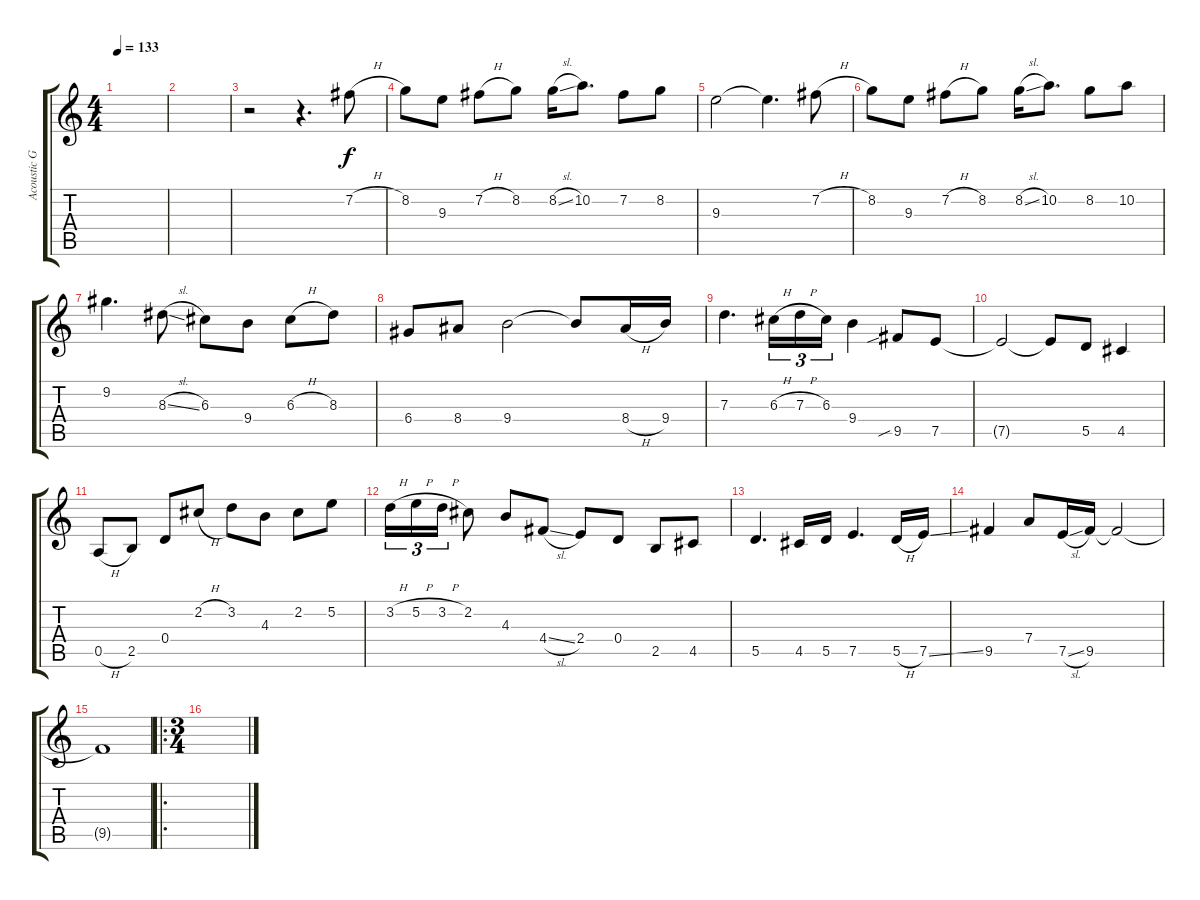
\track ("Acoustic Guitar" "Acoustic G") {instrument acousticguitarsteel}
\staff {score tabs}
\tuning (E4 B3 G3 D3 A2 E2) {hide}
\ts (4 4)
\tempo 133
\clef g2
\ks c
|
|
r.2{volume 15 instrument overdrivenguitar} r.4{d} 7.2{h}.8 |
8.2.8 9.3.8 7.2{h}.8 8.2.8 8.2{sl}.16 10.2.8{d} 7.2.8 8.2.8 |
9.3.2 9.3{t}.4{d} 7.2{h}.8 |
8.2.8 9.3.8 7.2{h}.8 8.2.8 8.2{sl}.16 10.2.8{d} 8.2.8 10.2.8 |
9.2.4{d} 8.3{sl}.8 6.3.8 9.4.8 6.3{h}.8 8.3.8 |
6.4.8 8.4.8 9.4.2 9.4{t}.8 8.4{h}.16 9.4.16 |
7.3.4{d} 6.3{h}.16{tu (3 2)} 7.3{h}.16{tu (3 2)} 6.3.16{tu (3 2)} 9.4.4 9.5{sib}.8 7.5.8 |
7.5{t}.2 7.5{t}.8 5.5.8 4.5.4 |
0.5{h}.8 2.5.8 0.4.8 2.2{h}.8 3.2.8 4.3.8 2.2.8 5.2.8 |
3.2{h}.16{tu (3 2)} 5.2{h}.16{tu (3 2)} 3.2{h}.16{tu (3 2)} 2.2.8 4.3.8 4.4{sl}.8 2.4.8 0.4.8 2.5.8 4.5.8 |
5.5.4{d} 4.5.16 5.5.16 7.5.4{d} 5.5{h}.16 7.5{ss}.16 |
9.5.4 7.4.8 7.5{sl}.16 9.5.16 9.5{t}.2 |
9.5{t}.1 |
\ro
\ts (3 4)
